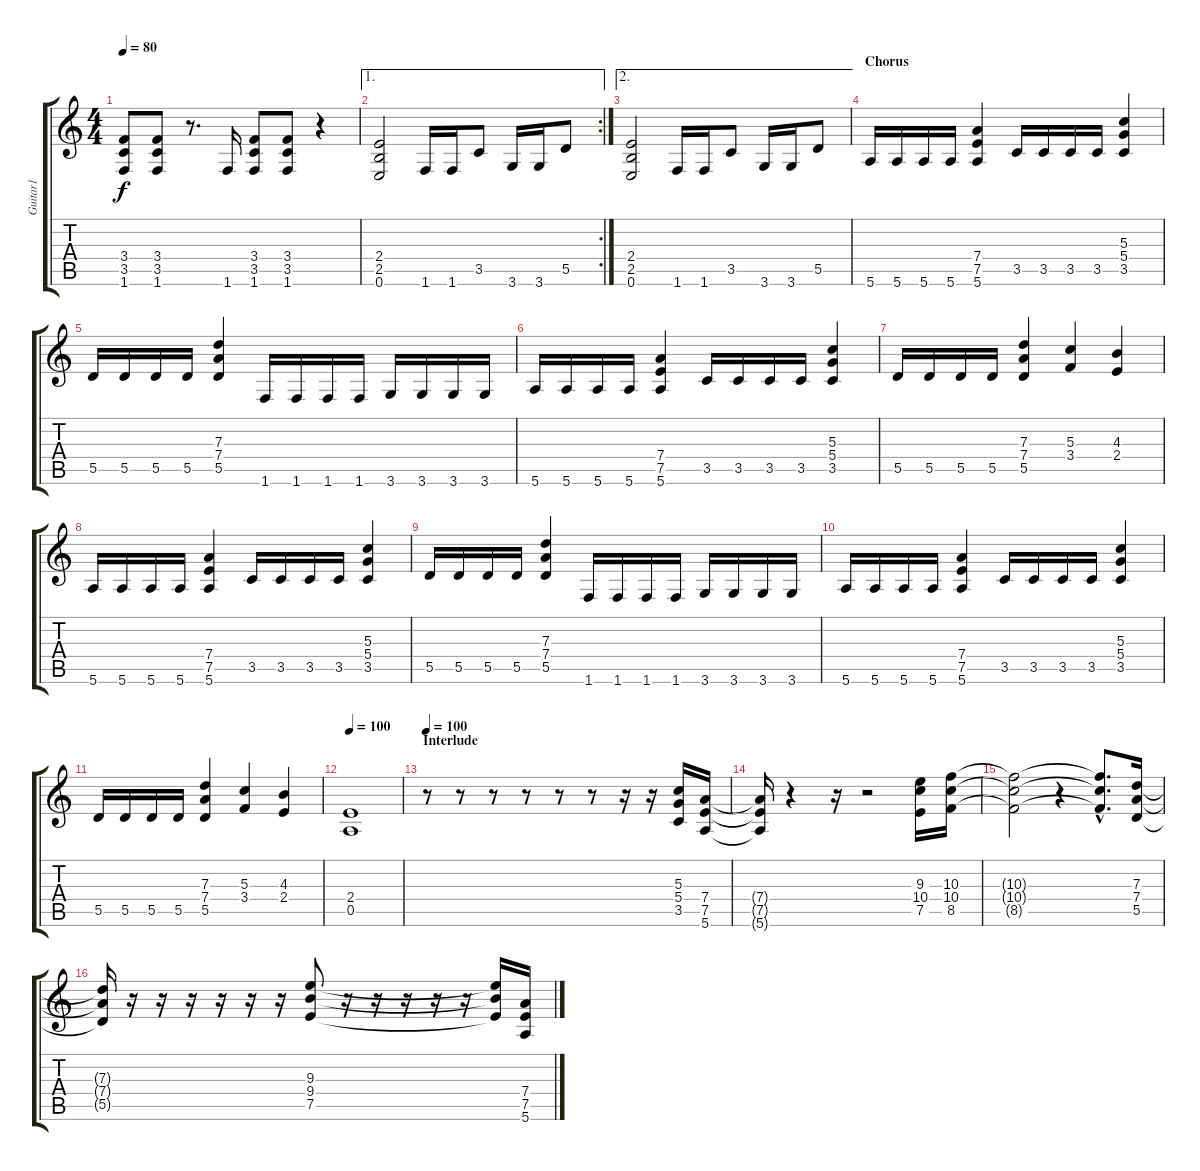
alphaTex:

\track ("Guitar1" "Guitar1") {instrument distortionguitar}
\staff {score tabs}
\tuning (E4 B3 G3 D3 A2 E2) {hide}
\ts (4 4)
\tempo 80
\clef g2
\ks c
(3.4 3.5 1.6).8{dy f} (3.4 3.5 1.6).8 r.8{d} 1.6.16 (3.4 3.5 1.6).8 (3.4 3.5 1.6).8 r.4 |
\ae 1
\rc 2
(2.4 2.5 0.6).2 1.6.16 1.6.16 3.5.8 3.6.16 3.6.16 5.5.8 |
\ae 2
(2.4 2.5 0.6).2 1.6.16 1.6.16 3.5.8 3.6.16 3.6.16 5.5.8 |
\section ("" "Chorus")
5.6.16 5.6.16 5.6.16 5.6.16 (7.4 7.5 5.6).4 3.5.16 3.5.16 3.5.16 3.5.16 (5.3 5.4 3.5).4 |
5.5.16 5.5.16 5.5.16 5.5.16 (7.3 7.4 5.5).4 1.6.16 1.6.16 1.6.16 1.6.16 3.6.16 3.6.16 3.6.16 3.6.16 |
5.6.16 5.6.16 5.6.16 5.6.16 (7.4 7.5 5.6).4 3.5.16 3.5.16 3.5.16 3.5.16 (5.3 5.4 3.5).4 |
5.5.16 5.5.16 5.5.16 5.5.16 (7.3 7.4 5.5).4 (5.3 3.4).4 (4.3 2.4).4 |
5.6.16 5.6.16 5.6.16 5.6.16 (7.4 7.5 5.6).4 3.5.16 3.5.16 3.5.16 3.5.16 (5.3 5.4 3.5).4 |
5.5.16 5.5.16 5.5.16 5.5.16 (7.3 7.4 5.5).4 1.6.16 1.6.16 1.6.16 1.6.16 3.6.16 3.6.16 3.6.16 3.6.16 |
5.6.16 5.6.16 5.6.16 5.6.16 (7.4 7.5 5.6).4 3.5.16 3.5.16 3.5.16 3.5.16 (5.3 5.4 3.5).4 |
5.5.16 5.5.16 5.5.16 5.5.16 (7.3 7.4 5.5).4 (5.3 3.4).4 (4.3 2.4).4 |
\tempo 100
(2.4 0.5).1 |
\section ("" "Interlude")
\tempo 100
r.8 r.8 r.8 r.8 r.8 r.8 r.16 r.16 (5.3 5.4 3.5).16 (7.4 7.5 5.6).16 |
(7.4{t} 7.5{t} 5.6{t}).16 r.4 r.16 r.2 (9.3 10.4 7.5).16 (10.3 10.4 8.5).16 |
(10.3{t} 10.4{t} 8.5{t}).2 r.4 (10.3{hac t} 10.4{hac t} 8.5{hac t}).8{d} (7.3 7.4 5.5).16 |
(7.3{t} 7.4{t} 5.5{t}).16 r.16 r.16 r.16 r.16 r.16 r.16 (9.3 9.4 7.5).8 r.16 r.16 r.16 r.16 r.16 (9.3{t} 9.4{t} 7.5{t}).16 (7.4 7.5 5.6).16
